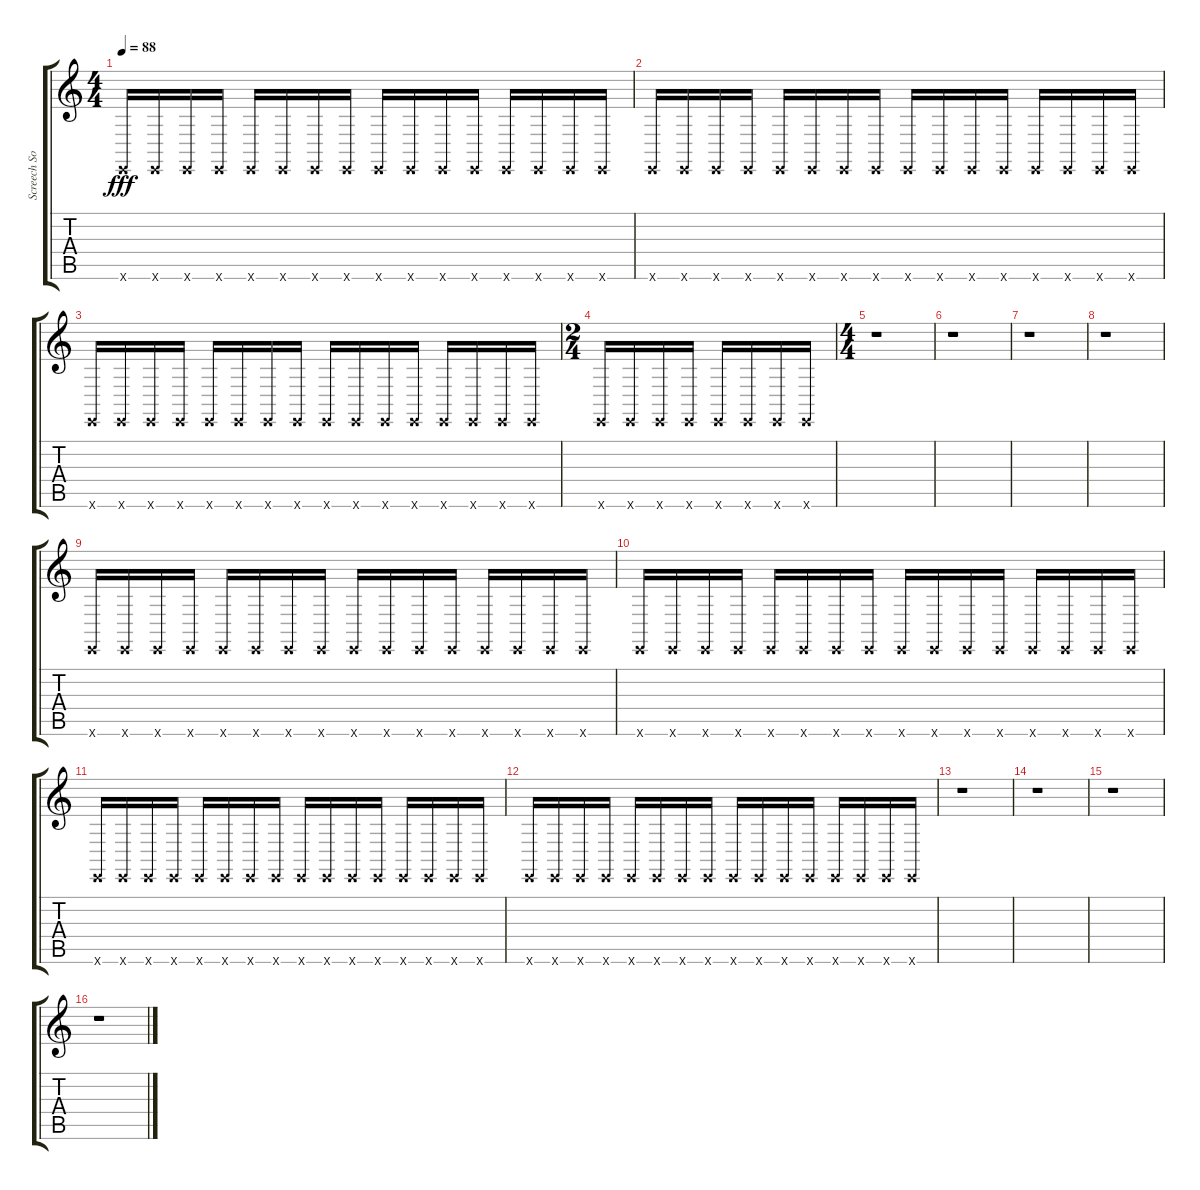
\track ("Screech Sound" "Screech So") {instrument blownbottle}
\staff {score tabs}
\tuning (E4 B3 G3 D3 A2 E2) {hide}
\ts (4 4)
\tempo 88
\clef g2
\ks c
0.6{x}.16{dy fff} 0.6{x}.16 0.6{x}.16 0.6{x}.16 0.6{x}.16 0.6{x}.16 0.6{x}.16 0.6{x}.16 0.6{x}.16 0.6{x}.16 0.6{x}.16 0.6{x}.16 0.6{x}.16 0.6{x}.16 0.6{x}.16 0.6{x}.16 |
0.6{x}.16 0.6{x}.16 0.6{x}.16 0.6{x}.16 0.6{x}.16 0.6{x}.16 0.6{x}.16 0.6{x}.16 0.6{x}.16 0.6{x}.16 0.6{x}.16 0.6{x}.16 0.6{x}.16 0.6{x}.16 0.6{x}.16 0.6{x}.16 |
0.6{x}.16 0.6{x}.16 0.6{x}.16 0.6{x}.16 0.6{x}.16 0.6{x}.16 0.6{x}.16 0.6{x}.16 0.6{x}.16 0.6{x}.16 0.6{x}.16 0.6{x}.16 0.6{x}.16 0.6{x}.16 0.6{x}.16 0.6{x}.16 |
\ts (2 4)
0.6{x}.16 0.6{x}.16 0.6{x}.16 0.6{x}.16 0.6{x}.16 0.6{x}.16 0.6{x}.16 0.6{x}.16 |
\ts (4 4)
r.1 |
r.1 |
r.1 |
r.1 |
0.6{x}.16 0.6{x}.16 0.6{x}.16 0.6{x}.16 0.6{x}.16 0.6{x}.16 0.6{x}.16 0.6{x}.16 0.6{x}.16 0.6{x}.16 0.6{x}.16 0.6{x}.16 0.6{x}.16 0.6{x}.16 0.6{x}.16 0.6{x}.16 |
0.6{x}.16 0.6{x}.16 0.6{x}.16 0.6{x}.16 0.6{x}.16 0.6{x}.16 0.6{x}.16 0.6{x}.16 0.6{x}.16 0.6{x}.16 0.6{x}.16 0.6{x}.16 0.6{x}.16 0.6{x}.16 0.6{x}.16 0.6{x}.16 |
0.6{x}.16 0.6{x}.16 0.6{x}.16 0.6{x}.16 0.6{x}.16 0.6{x}.16 0.6{x}.16 0.6{x}.16 0.6{x}.16 0.6{x}.16 0.6{x}.16 0.6{x}.16 0.6{x}.16 0.6{x}.16 0.6{x}.16 0.6{x}.16 |
0.6{x}.16 0.6{x}.16 0.6{x}.16 0.6{x}.16 0.6{x}.16 0.6{x}.16 0.6{x}.16 0.6{x}.16 0.6{x}.16 0.6{x}.16 0.6{x}.16 0.6{x}.16 0.6{x}.16 0.6{x}.16 0.6{x}.16 0.6{x}.16 |
r.1 |
r.1 |
r.1 |
r.1
